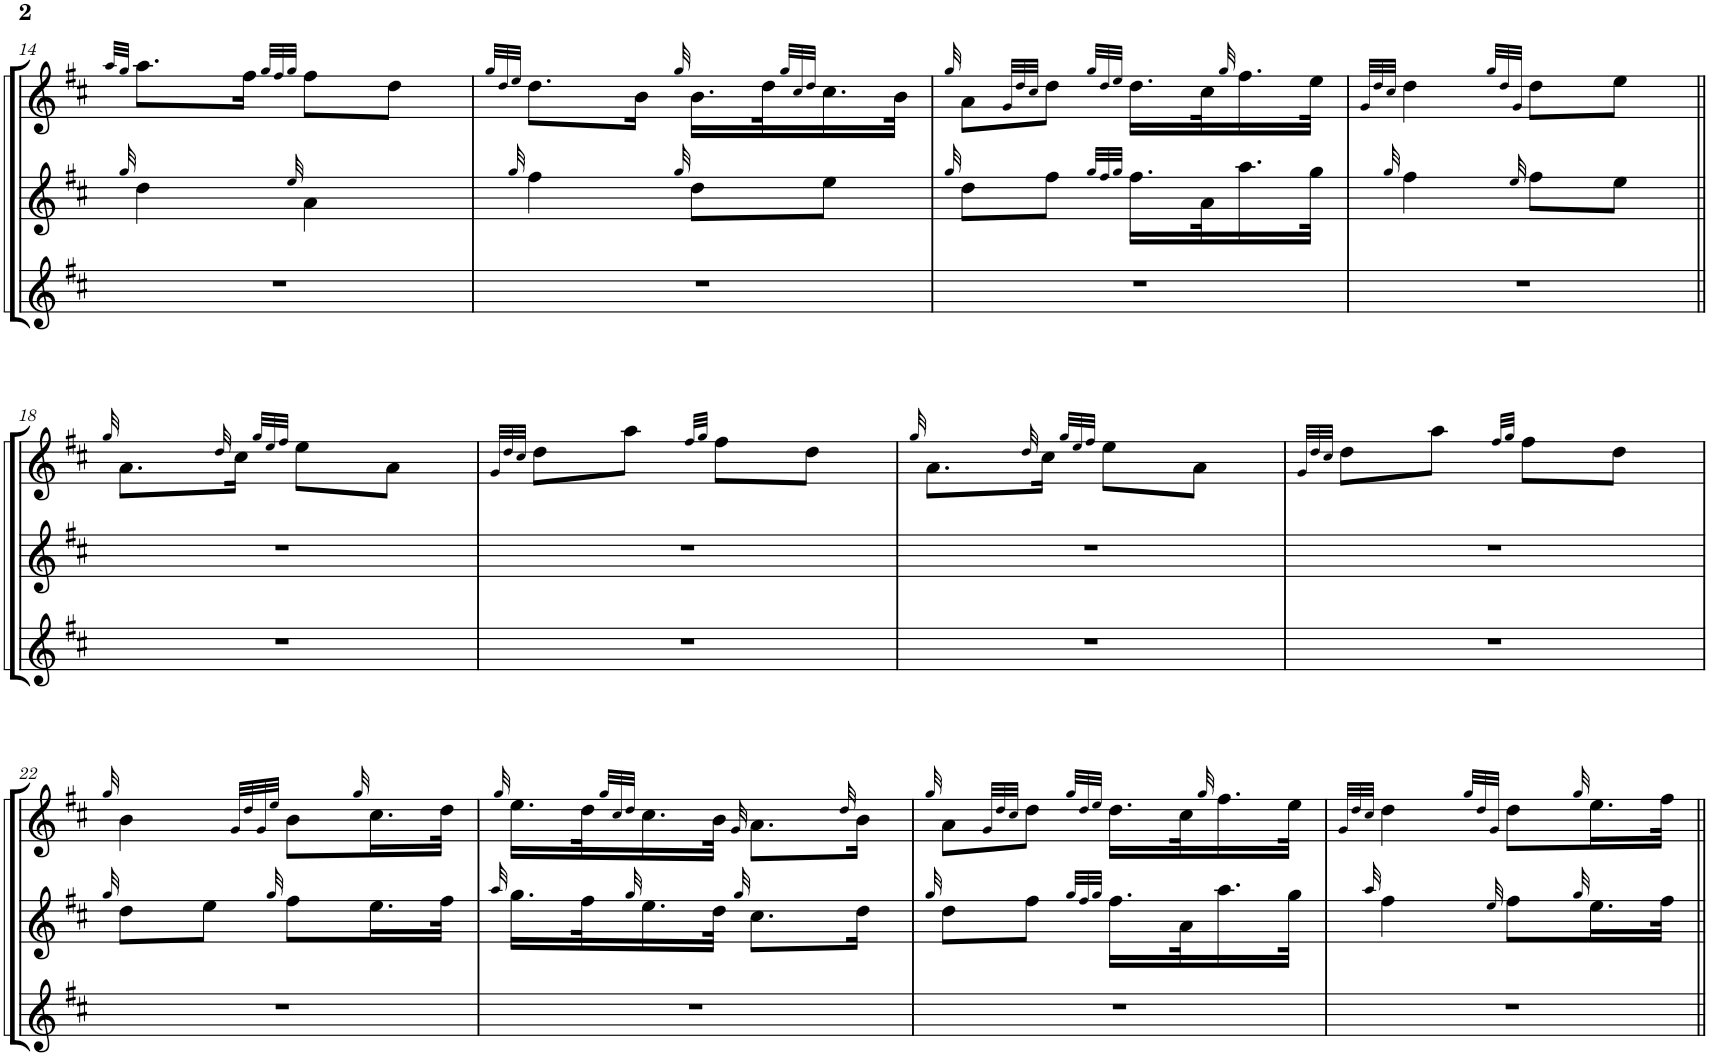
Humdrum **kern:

**kern	**kern	**kern
*part3	*part2	*part1
*staff3	*staff2	*staff1
*I"Oboe 3	*I"Oboe 2	*I"Oboe
*I'Ob	*I'Ob	*I'Ob
!!LO:PB:g=z
*clefG2	*clefG2	*clefG2
*k[f#c#]	*k[f#c#]	*k[f#c#]
*M2/4	*M2/4	*M2/4
=14	=14	=14
.	.	32qaa/LLL
.	32qgg/	32qgg/JJJ
2r	4dd\	8.aa\L
.	.	16ff#\Jk
.	.	32qgg/LLL
.	.	32qff#/
.	32qee/	32qgg/JJJ
.	4a\	8ff#\L
.	.	8dd\J
=15	=15	=15
.	.	32qgg/LLL
.	.	32qdd/
.	32qgg/	32qee/JJJ
2r	4ff#\	8.dd\L
.	.	16b\Jk
.	32qgg/	32qgg/
.	8dd\L	16.b\LL
.	.	32dd\K
.	.	32qgg/LLL
.	.	32qcc#/
.	.	32qdd/JJJ
.	8ee\J	16.cc#\
.	.	32b\JJk
=16	=16	=16
.	32qgg/	32qgg/
2r	8dd\L	8a\L
.	.	32qg/LLL
.	.	32qdd/
.	.	32qcc#/JJJ
.	8ff#\J	8dd\J
.	32qgg/LLL	32qgg/LLL
.	32qff#/	32qdd/
.	32qgg/JJJ	32qee/JJJ
.	16.ff#\LL	16.dd\LL
.	32a\K	32cc#\K
.	.	32qgg/
.	16.aa\	16.ff#\
.	32gg\JJk	32ee\JJk
=17	=17	=17
.	.	32qg/LLL
.	.	32qdd/
.	32qgg/	32qcc#/JJJ
2r	4ff#\	4dd\
.	.	32qgg/LLL
.	.	32qdd/
.	32qee/	32qg/JJJ
.	8ff#\L	8dd\L
.	8ee\J	8ee\J
!!LO:LB:g=z
=18||	=18||	=18||
.	.	32qgg/
2r	2r	8.a\L
.	.	32qdd/
.	.	16cc#\Jk
.	.	32qgg/LLL
.	.	32qee/
.	.	32qff#/JJJ
.	.	8ee\L
.	.	8a\J
=19	=19	=19
.	.	32qg/LLL
.	.	32qdd/
.	.	32qcc#/JJJ
2r	2r	8dd\L
.	.	8aa\J
.	.	32qff#/LLL
.	.	32qgg/JJJ
.	.	8ff#\L
.	.	8dd\J
=20	=20	=20
.	.	32qgg/
2r	2r	8.a\L
.	.	32qdd/
.	.	16cc#\Jk
.	.	32qgg/LLL
.	.	32qee/
.	.	32qff#/JJJ
.	.	8ee\L
.	.	8a\J
=21	=21	=21
.	.	32qg/LLL
.	.	32qdd/
.	.	32qcc#/JJJ
2r	2r	8dd\L
.	.	8aa\J
.	.	32qff#/LLL
.	.	32qgg/JJJ
.	.	8ff#\L
.	.	8dd\J
!!LO:LB:g=z
=22	=22	=22
.	32qgg/	32qgg/
2r	8dd\L	4b\
.	8ee\J	.
.	.	32qg/LLL
.	.	32qdd/
.	.	32qg/
.	32qgg/	32qee/JJJ
.	8ff#\L	8b\L
.	.	32qgg/
.	16.ee\L	16.cc#\L
.	32ff#\JJk	32dd\JJk
=23	=23	=23
.	32qaa/	32qgg/
2r	16.gg\LL	16.ee\LL
.	32ff#\K	32dd\K
.	.	32qgg/LLL
.	.	32qcc#/
.	32qgg/	32qdd/JJJ
.	16.ee\	16.cc#\
.	32dd\JJk	32b\JJk
.	32qgg/	32qg/
.	8.cc#\L	8.a\L
.	.	32qdd/
.	16dd\Jk	16b\Jk
=24	=24	=24
.	32qgg/	32qgg/
2r	8dd\L	8a\L
.	.	32qg/LLL
.	.	32qdd/
.	.	32qcc#/JJJ
.	8ff#\J	8dd\J
.	32qgg/LLL	32qgg/LLL
.	32qff#/	32qdd/
.	32qgg/JJJ	32qee/JJJ
.	16.ff#\LL	16.dd\LL
.	32a\K	32cc#\K
.	.	32qgg/
.	16.aa\	16.ff#\
.	32gg\JJk	32ee\JJk
=25	=25	=25
.	.	32qg/LLL
.	.	32qdd/
.	32qaa/	32qcc#/JJJ
2r	4ff#\	4dd\
.	.	32qgg/LLL
.	.	32qdd/
.	32qee/	32qg/JJJ
.	8ff#\L	8dd\L
.	32qgg/	32qgg/
.	16.ee\L	16.ee\L
.	32ff#\JJk	32ff#\JJk
=||	=||	=||
*-	*-	*-
